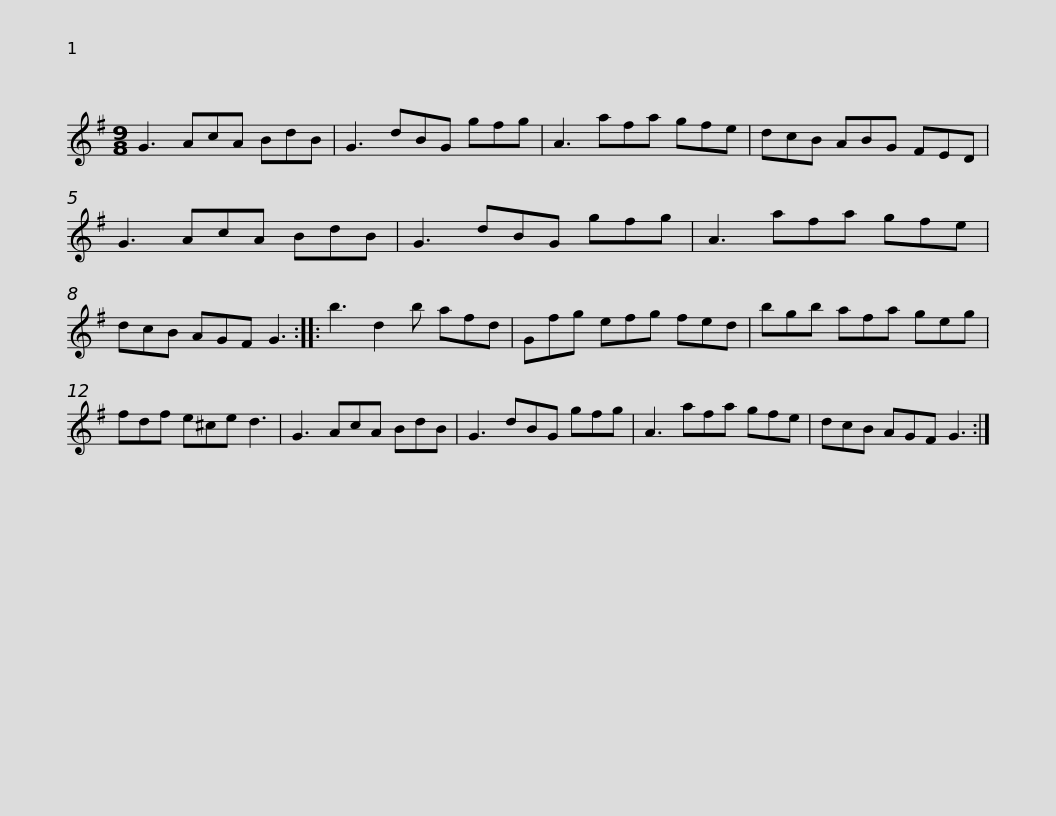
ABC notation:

X:1
L:1/8
M:9/8
I:linebreak $
K:G
V:1 treble
V:1
 G3 AcA BdB | G3 dBG gfg | A3 afa gfe | dcB ABG FED | G3 AcA BdB |$ %5
 G3 dBG gfg | A3 afa gfe | dcB AGF G3 :: b3 d2 b afd | Gfg efg fed |$ %10
 bgb afa geg | fdf e^ce d3 | G3 AcA BdB | G3 dBG gfg | A3 afa gfe |$ %15
 dcB AGF G3 :| %16
